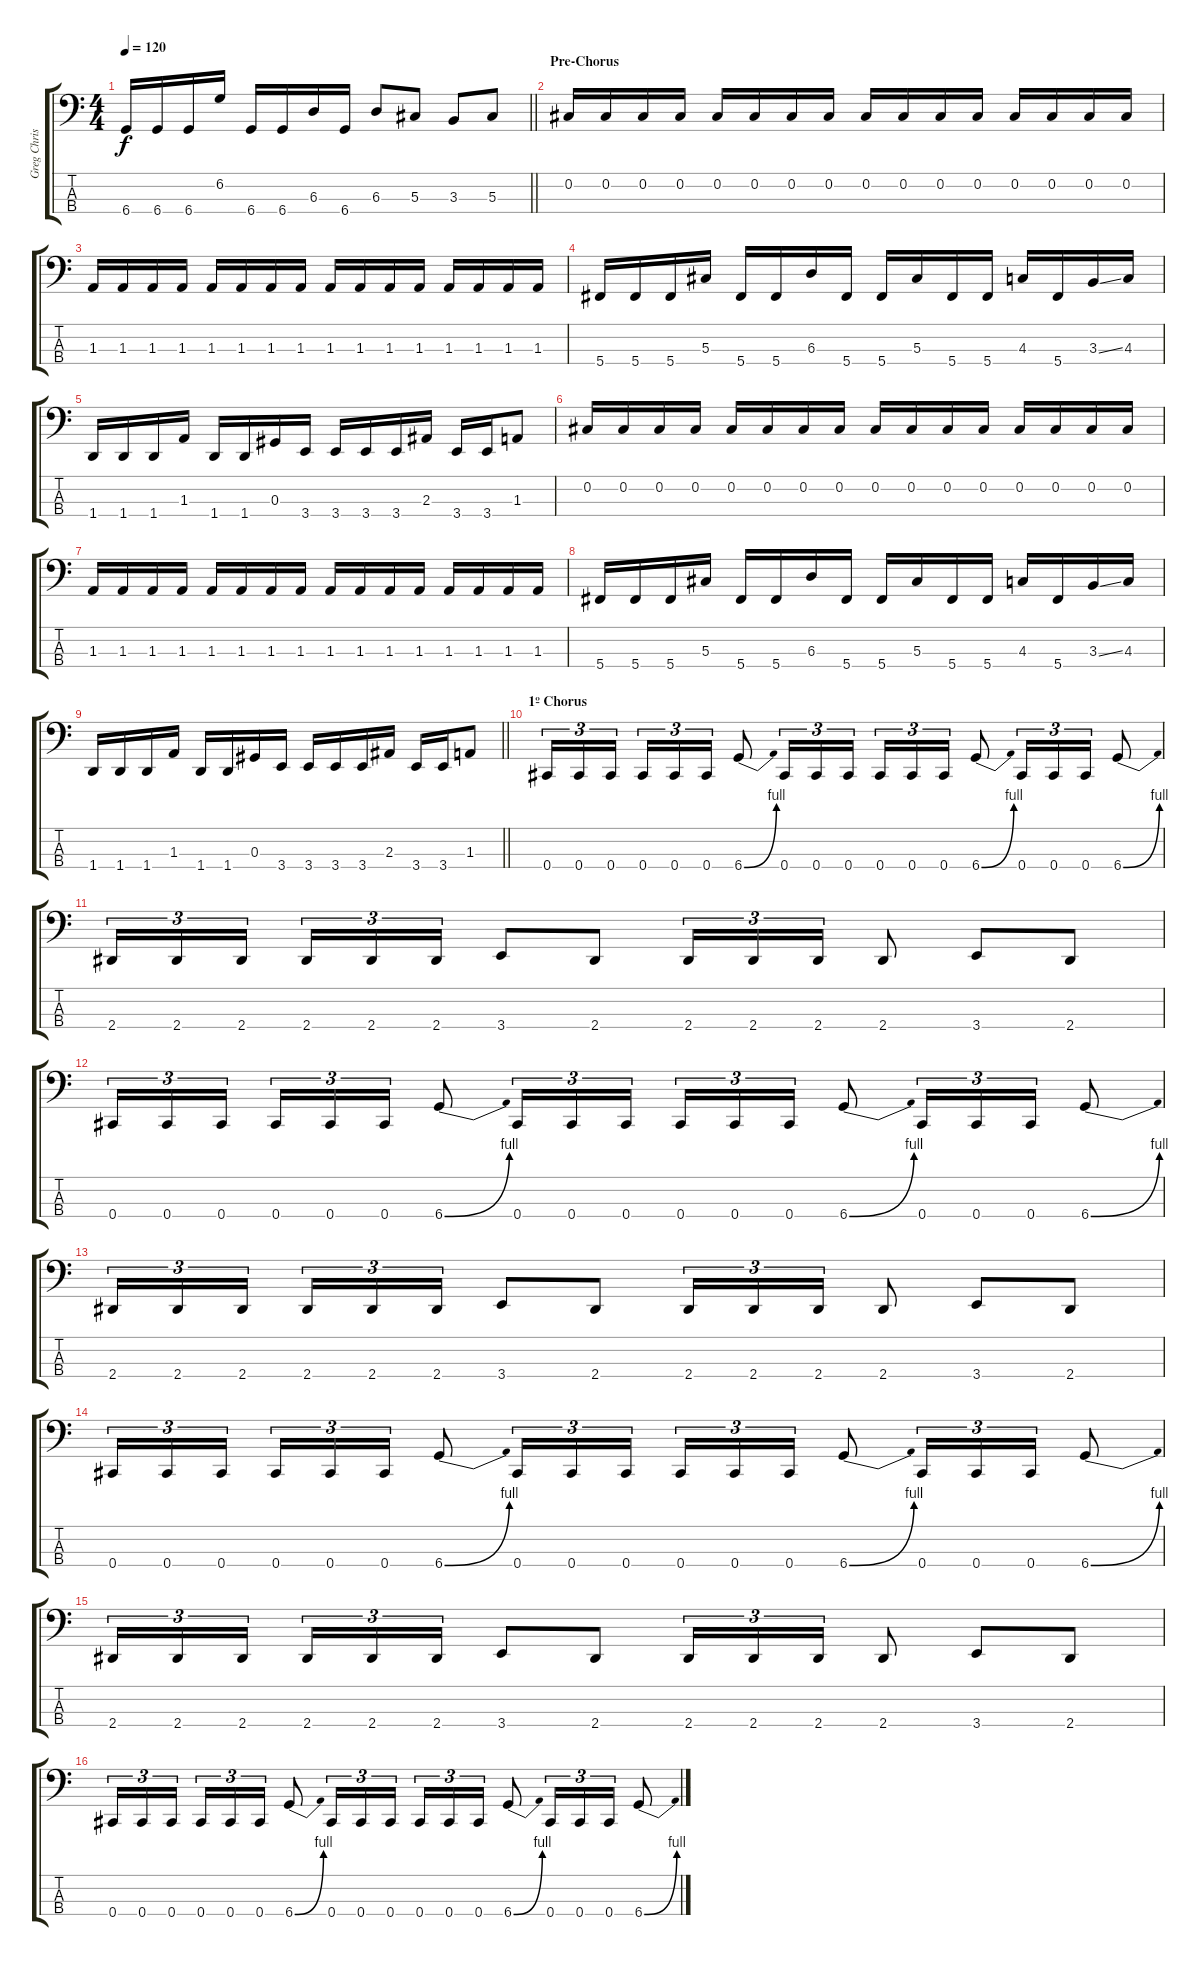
\track ("Greg Christian" "Greg Chris") {instrument electricbassfinger}
\staff {score tabs}
\tuning (Gb2 Db2 Ab1 Db1) {hide}
\ts (4 4)
\tempo 120
\clef f4
\barLineRight lightlight
\ks c
6.4.16{dy f} 6.4.16 6.4.16 6.2.16 6.4.16 6.4.16 6.3.16 6.4.16 6.3.8 5.3.8 3.3.8 5.3.8 |
\section ("" "Pre-Chorus")
0.2.16 0.2.16 0.2.16 0.2.16 0.2.16 0.2.16 0.2.16 0.2.16 0.2.16 0.2.16 0.2.16 0.2.16 0.2.16 0.2.16 0.2.16 0.2.16 |
1.3.16 1.3.16 1.3.16 1.3.16 1.3.16 1.3.16 1.3.16 1.3.16 1.3.16 1.3.16 1.3.16 1.3.16 1.3.16 1.3.16 1.3.16 1.3.16 |
5.4.16 5.4.16 5.4.16 5.3.16 5.4.16 5.4.16 6.3.16 5.4.16 5.4.16 5.3.16 5.4.16 5.4.16 4.3.16 5.4.16 3.3{ss}.16 4.3.16 |
1.4.16 1.4.16 1.4.16 1.3.16 1.4.16 1.4.16 0.3.16 3.4.16 3.4.16 3.4.16 3.4.16 2.3.16 3.4.16 3.4.16 1.3.8 |
0.2.16 0.2.16 0.2.16 0.2.16 0.2.16 0.2.16 0.2.16 0.2.16 0.2.16 0.2.16 0.2.16 0.2.16 0.2.16 0.2.16 0.2.16 0.2.16 |
1.3.16 1.3.16 1.3.16 1.3.16 1.3.16 1.3.16 1.3.16 1.3.16 1.3.16 1.3.16 1.3.16 1.3.16 1.3.16 1.3.16 1.3.16 1.3.16 |
5.4.16 5.4.16 5.4.16 5.3.16 5.4.16 5.4.16 6.3.16 5.4.16 5.4.16 5.3.16 5.4.16 5.4.16 4.3.16 5.4.16 3.3{ss}.16 4.3.16 |
\barLineRight lightlight
1.4.16 1.4.16 1.4.16 1.3.16 1.4.16 1.4.16 0.3.16 3.4.16 3.4.16 3.4.16 3.4.16 2.3.16 3.4.16 3.4.16 1.3.8 |
\section ("" "1º Chorus")
0.4.16{tu (3 2)} 0.4.16{tu (3 2)} 0.4.16{tu (3 2) beam splitsecondary} 0.4.16{tu (3 2)} 0.4.16{tu (3 2)} 0.4.16{tu (3 2)} 6.4{be (bend 0 0 60 4)}.8 0.4.16{tu (3 2)} 0.4.16{tu (3 2)} 0.4.16{tu (3 2)} 0.4.16{tu (3 2)} 0.4.16{tu (3 2)} 0.4.16{tu (3 2)} 6.4{be (bend 0 0 60 4)}.8 0.4.16{tu (3 2)} 0.4.16{tu (3 2)} 0.4.16{tu (3 2)} 6.4{be (bend 0 0 60 4)}.8 |
2.4.16{tu (3 2)} 2.4.16{tu (3 2)} 2.4.16{tu (3 2) beam splitsecondary} 2.4.16{tu (3 2)} 2.4.16{tu (3 2)} 2.4.16{tu (3 2)} 3.4.8 2.4.8 2.4.16{tu (3 2)} 2.4.16{tu (3 2)} 2.4.16{tu (3 2)} 2.4.8 3.4.8 2.4.8 |
0.4.16{tu (3 2)} 0.4.16{tu (3 2)} 0.4.16{tu (3 2) beam splitsecondary} 0.4.16{tu (3 2)} 0.4.16{tu (3 2)} 0.4.16{tu (3 2)} 6.4{be (bend 0 0 60 4)}.8 0.4.16{tu (3 2)} 0.4.16{tu (3 2)} 0.4.16{tu (3 2)} 0.4.16{tu (3 2)} 0.4.16{tu (3 2)} 0.4.16{tu (3 2)} 6.4{be (bend 0 0 60 4)}.8 0.4.16{tu (3 2)} 0.4.16{tu (3 2)} 0.4.16{tu (3 2)} 6.4{be (bend 0 0 60 4)}.8 |
2.4.16{tu (3 2)} 2.4.16{tu (3 2)} 2.4.16{tu (3 2) beam splitsecondary} 2.4.16{tu (3 2)} 2.4.16{tu (3 2)} 2.4.16{tu (3 2)} 3.4.8 2.4.8 2.4.16{tu (3 2)} 2.4.16{tu (3 2)} 2.4.16{tu (3 2)} 2.4.8 3.4.8 2.4.8 |
0.4.16{tu (3 2)} 0.4.16{tu (3 2)} 0.4.16{tu (3 2) beam splitsecondary} 0.4.16{tu (3 2)} 0.4.16{tu (3 2)} 0.4.16{tu (3 2)} 6.4{be (bend 0 0 60 4)}.8 0.4.16{tu (3 2)} 0.4.16{tu (3 2)} 0.4.16{tu (3 2)} 0.4.16{tu (3 2)} 0.4.16{tu (3 2)} 0.4.16{tu (3 2)} 6.4{be (bend 0 0 60 4)}.8 0.4.16{tu (3 2)} 0.4.16{tu (3 2)} 0.4.16{tu (3 2)} 6.4{be (bend 0 0 60 4)}.8 |
2.4.16{tu (3 2)} 2.4.16{tu (3 2)} 2.4.16{tu (3 2) beam splitsecondary} 2.4.16{tu (3 2)} 2.4.16{tu (3 2)} 2.4.16{tu (3 2)} 3.4.8 2.4.8 2.4.16{tu (3 2)} 2.4.16{tu (3 2)} 2.4.16{tu (3 2)} 2.4.8 3.4.8 2.4.8 |
0.4.16{tu (3 2)} 0.4.16{tu (3 2)} 0.4.16{tu (3 2) beam splitsecondary} 0.4.16{tu (3 2)} 0.4.16{tu (3 2)} 0.4.16{tu (3 2)} 6.4{be (bend 0 0 60 4)}.8 0.4.16{tu (3 2)} 0.4.16{tu (3 2)} 0.4.16{tu (3 2)} 0.4.16{tu (3 2)} 0.4.16{tu (3 2)} 0.4.16{tu (3 2)} 6.4{be (bend 0 0 60 4)}.8 0.4.16{tu (3 2)} 0.4.16{tu (3 2)} 0.4.16{tu (3 2)} 6.4{be (bend 0 0 60 4)}.8
